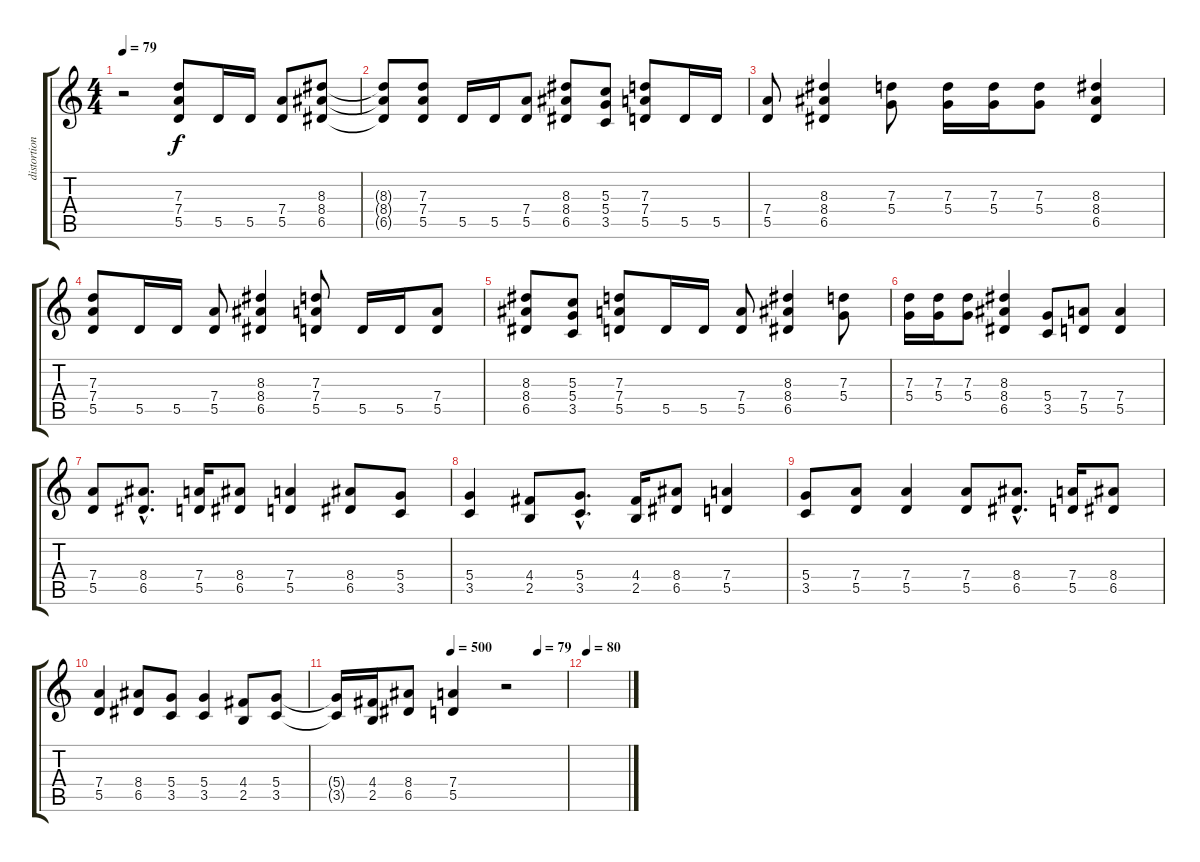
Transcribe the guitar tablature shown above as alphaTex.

\track ("distortion gitar" "distortion") {instrument distortionguitar}
\staff {score tabs}
\tuning (E4 B3 G3 D3 A2 E2) {hide}
\ts (4 4)
\tempo 79
\clef g2
\ks c
r.2{dy f} (7.3 7.4 5.5).8 5.5.16 5.5.16 (7.4 5.5).8 (8.3 8.4 6.5).8 |
(8.3{t} 8.4{t} 6.5{t}).8 (7.3 7.4 5.5).8 5.5.16 5.5.16 (7.4 5.5).8 (8.3 8.4 6.5).8 (5.3 5.4 3.5).8 (7.3 7.4 5.5).8 5.5.16 5.5.16 |
(7.4 5.5).8 (8.3 8.4 6.5).4 (7.3 5.4).8 (7.3 5.4).16 (7.3 5.4).16 (7.3 5.4).8 (8.3 8.4 6.5).4 |
(7.3 7.4 5.5).8 5.5.16 5.5.16 (7.4 5.5).8 (8.3 8.4 6.5).4 (7.3 7.4 5.5).8 5.5.16 5.5.16 (7.4 5.5).8 |
(8.3 8.4 6.5).8 (5.3 5.4 3.5).8 (7.3 7.4 5.5).8 5.5.16 5.5.16 (7.4 5.5).8 (8.3 8.4 6.5).4 (7.3 5.4).8 |
(7.3 5.4).16 (7.3 5.4).16 (7.3 5.4).8 (8.3 8.4 6.5).4 (5.4 3.5).8 (7.4 5.5).8 (7.4 5.5).4 |
(7.4 5.5).8 (8.4{hac} 6.5{hac}).8{d} (7.4 5.5).16 (8.4 6.5).8 (7.4 5.5).4 (8.4 6.5).8 (5.4 3.5).8 |
(5.4 3.5).4 (4.4 2.5).8 (5.4{hac} 3.5{hac}).8{d} (4.4 2.5).16 (8.4 6.5).8 (7.4 5.5).4 |
(5.4 3.5).8 (7.4 5.5).8 (7.4 5.5).4 (7.4 5.5).8 (8.4{hac} 6.5{hac}).8{d} (7.4 5.5).16 (8.4 6.5).8 |
(7.4 5.5).4 (8.4 6.5).8 (5.4 3.5).8 (5.4 3.5).4 (4.4 2.5).8 (5.4 3.5).8 |
\tempo (500 0.5)
\tempo (79 0.875)
(5.4{t} 3.5{t}).16 (4.4 2.5).16 (8.4 6.5).8 (7.4 5.5).4 r.2 |
\tempo 80
